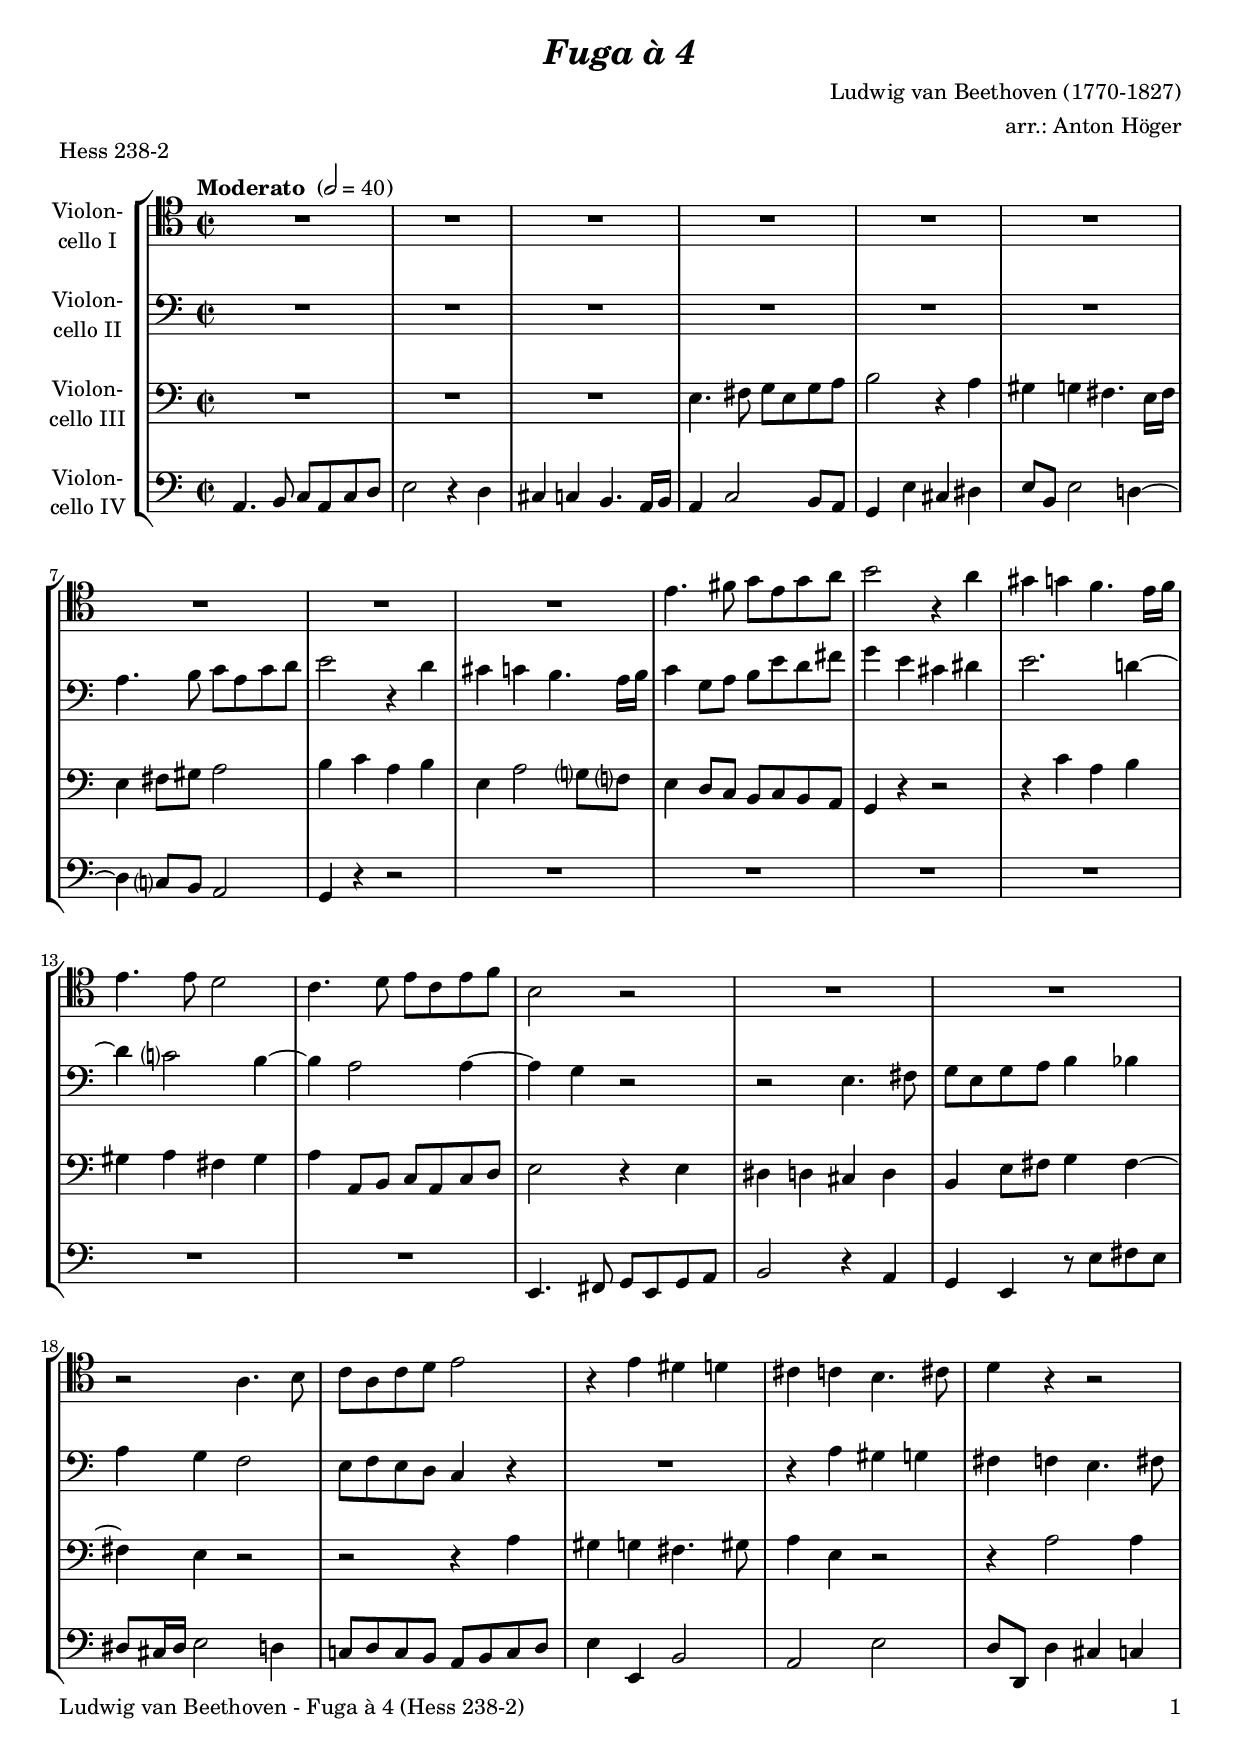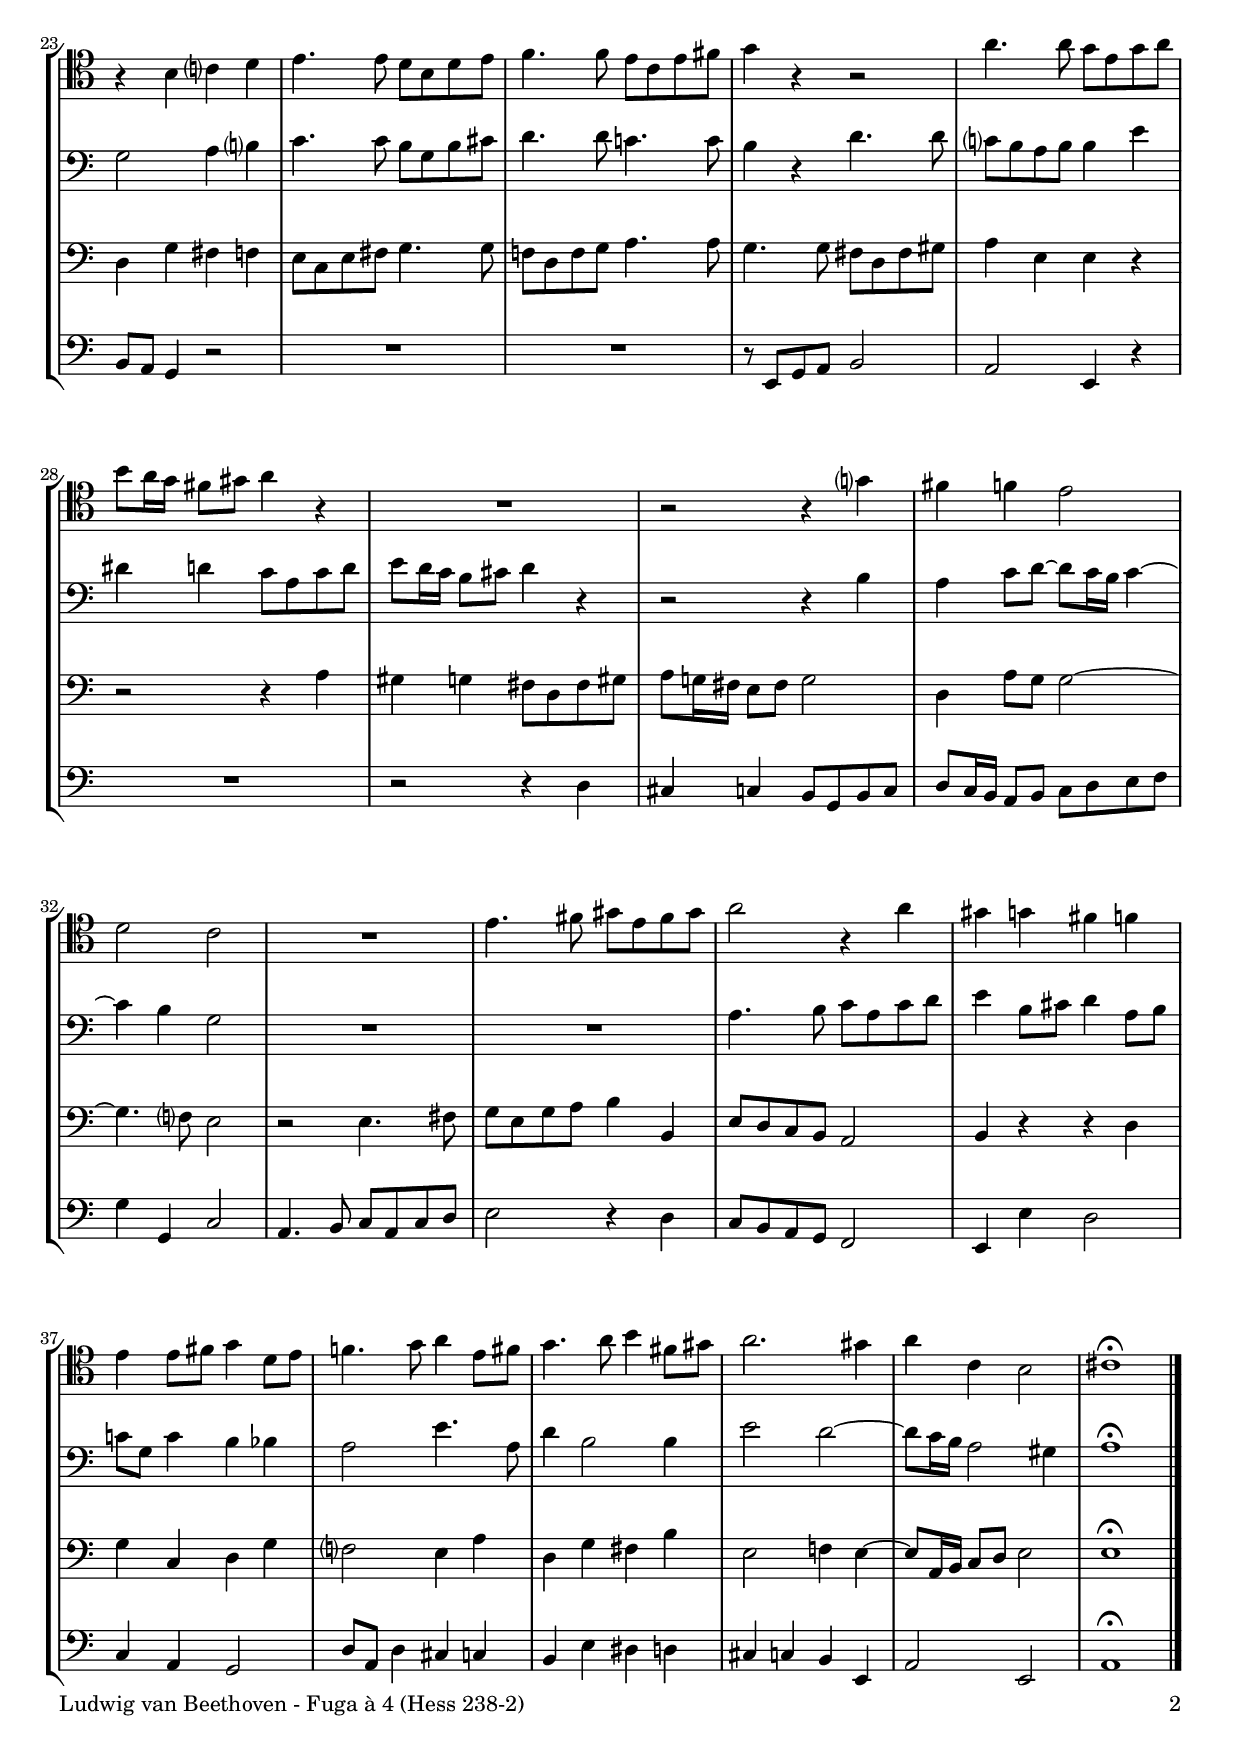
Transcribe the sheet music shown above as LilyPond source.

\version "2.18.2"
\include "deutsch.ly"
  
#(set-global-staff-size 19)

\header {
  title     = \markup \bold \italic "Fuga à 4"
  composer  = "Ludwig van Beethoven (1770-1827)"
  arranger  = "arr.: Anton Höger"
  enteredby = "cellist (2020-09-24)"
  piece     = "Hess 238-2"
}

voiceconsts = {
  \key h \minor
  \time 2/2
  \clef "bass"
%  \numericTimeSignature
  \compressFullBarRests
  % Set default beaming for all staves
%  \set Timing.beamExceptions = #'()
%  \set Timing.baseMoment     = #(ly:make-moment 1 4)
%  \set Timing.beatStructure  = #'(1 1 1)
  \tempo "Moderato " 2=40
}

micl = "clarinet"
mifl = "flute"
miob = "oboe"
mifh = "french horn"
misx = "tenor sax"
mist = "string ensemble 1"
miba = "cello"

va = \relative c' {
  \voiceconsts
  \clef "tenor"
  
  R1*9
  fis4. gis8 a fis a h
  cis2 r4 h
  ais a g4. fis16 g
  fis4. fis8 e2
  d4. e8 fis d fis g
  cis,2 r

  R1*2
  r2 h4. cis8
  d h d e fis2
  r4 fis eis e

  dis d cis4. dis8
  e4 r r2
  r4 cis d? e
  fis4. fis8 e cis e fis
  g4. g8 fis d fis gis

  a4 r r2
  h4. h8 a fis a h
  cis h16 a gis8[ ais] h4 r
  R1

  r2 r4 a?
  gis g fis2
  e d
  R1

  fis4. gis8 ais fis gis ais
  h2 r4 h
  ais a gis g
  fis fis8 gis a4 e8 fis
  g!4. a8 h4 fis8 gis

  a4. h8 cis4 gis8 ais
  h2. ais4
  h d, cis2
  dis1\fermata \bar "|."
}

vb = \relative c' {
  \voiceconsts

  R1*6
  h4. cis8 d h d e
  fis2 r4 e
  dis d cis4. h16 cis
  d4 a8 h cis fis e gis

  a4 fis dis eis
  fis2. e!4~
  e d?2 cis4~
  cis h2 h4~
  h a r2

  r fis4. gis8
  a fis a h cis4 c
  h a g2
  fis8 g fis e d4 r
  R1

  r4 h' ais a
  gis g fis4. gis8
  a2 h4 cis?
  d4. d8 cis a cis dis
  e4. e8 d!4. d8

  cis4 r e4. e8
  d? cis h cis cis4 fis
  eis e d8 h d e
  fis e16 d cis8[ dis] e4 r

  r2 r4 cis
  h d8 e~ e d16 cis d4~
  d cis a2
  R1*2
  h4. cis8 d h d e
  fis4 cis8 dis e4 h8 cis
  d! a d4 cis c
  h2 fis'4. h,8

  e4 cis2 cis4
  fis2 e~
  e8 d16 cis h2 ais4
  h1\fermata \bar "|."
}

vc = \relative c {
  \voiceconsts

  R1*3
  fis4. gis8 a fis a h
  cis2 r4 h

  ais a gis4. fis16 gis
  fis4 gis8 ais h2
  cis4 d h cis
  fis, h2 a?8 g?
  fis4 e8 d cis d cis h

  a4 r r2
  r4 d' h cis
  ais h gis ais
  h h,8 cis d h d e
  fis2 r4 fis

  eis e dis e
  cis fis8 gis a4 gis~
  gis fis r2
  r r4 h
  ais a gis4. ais8

  h4 fis r2
  r4 h2 h4
  e, a gis g
  fis8 d fis gis a4. a8
  g! e g a h4. h8

  a4. a8 gis e gis ais
  h4 fis fis r
  r2 r4 h
  ais a gis8 e gis ais

  h a!16 gis fis8[ gis] a2
  e4 h'8 a a2~
  a4. g?8 fis2
  r fis4. gis8

  a fis a h cis4 cis,
  fis8 e d cis h2
  cis4 r r e
  a d, e a
  g?2 fis4 h

  e, a gis cis
  fis,2 g!4 fis~
  fis8 h,16 cis d8[ e] fis2
  fis1\fermata \bar "|."
}

vd = \relative c {
  \voiceconsts

  h4. cis8 d h d e
  fis2 r4 e
  dis d cis4. h16 cis
  h4 d2 cis8 h
  a4 fis' dis eis

  fis8 cis fis2 e!4~
  e d?8 cis h2
  a4 r r2
  R1*6
  fis4. gis8 a fis a h

  cis2 r4 h
  a fis r8 fis' gis fis
  eis dis16 eis fis2 e4
  d!8 e d cis h cis d e
  fis4 fis, cis'2

  h fis'
  e8 e, e'4 dis d
  cis8 h a4 r2
  R1*2

  r8 fis a h cis2
  h fis4 r
  R1
  r2 r4 e'

  dis d cis8 a cis d
  e d16 cis h8[ cis] d e fis g
  a4 a, d2
  h4. cis8 d h d e

  fis2 r4 e
  d8 cis h a g2
  fis4 fis' e2
  d4 h a2
  e'8 h e4 dis d

  cis fis eis e
  dis d cis fis,
  h2 fis
  h1\fermata \bar "|."
}


music = \new StaffGroup <<
      \new Staff {
	\set Staff.midiInstrument = \miba
	\set Staff.instrumentName = \markup \center-column { "Violon-" "cello I" }
	\transpose h a { \va }
      }

      \new Staff {
	\set Staff.midiInstrument = \miba
	\set Staff.instrumentName = \markup \center-column { "Violon-" "cello II" }
	\transpose h a { \vb }
      }

      \new Staff {
	\set Staff.midiInstrument = \miba
	\set Staff.instrumentName = \markup \center-column { "Violon-" "cello III" }
	\transpose h a { \vc }
      }

      \new Staff {
	\set Staff.midiInstrument = \miba
	\set Staff.instrumentName = \markup \center-column { "Violon-" "cello IV" }
	\transpose h a { \vd }
      }
>>

\book {
   \paper {
    print-page-number = ##t
    print-first-page-number = ##t
    ragged-last-bottom = ##f
    oddHeaderMarkup = \markup \null
    evenHeaderMarkup = \markup \null
    oddFooterMarkup = \markup {
      \fill-line {
        \on-the-fly #print-page-number-check-first
        "Ludwig van Beethoven - Fuga à 4 (Hess 238-2)" \fromproperty #'page:page-number-string
      }
    }
    evenFooterMarkup = \oddFooterMarkup
  } \score {
    \music
    \layout {}
  }

  \score {
    \unfoldRepeats \music

    \midi {
      \context {
        \Score
      }
    }
  }
}